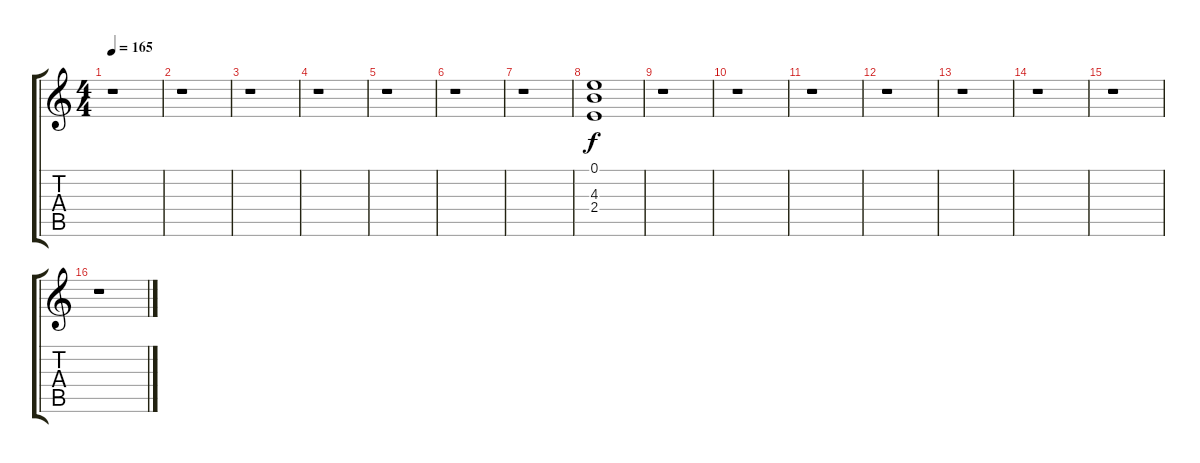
\track "" {instrument guitarharmonics}
\staff {score tabs}
\tuning (E4 B3 G3 D3 A2 E2) {hide}
\ts (4 4)
\tempo 165
\clef g2
\ks c
r.1{dy f instrument guitarharmonics} |
r.1 |
r.1 |
r.1 |
r.1 |
r.1 |
r.1 |
(0.1 4.3 2.4).1 |
r.1 |
r.1 |
r.1 |
r.1 |
r.1 |
r.1 |
r.1 |
r.1
